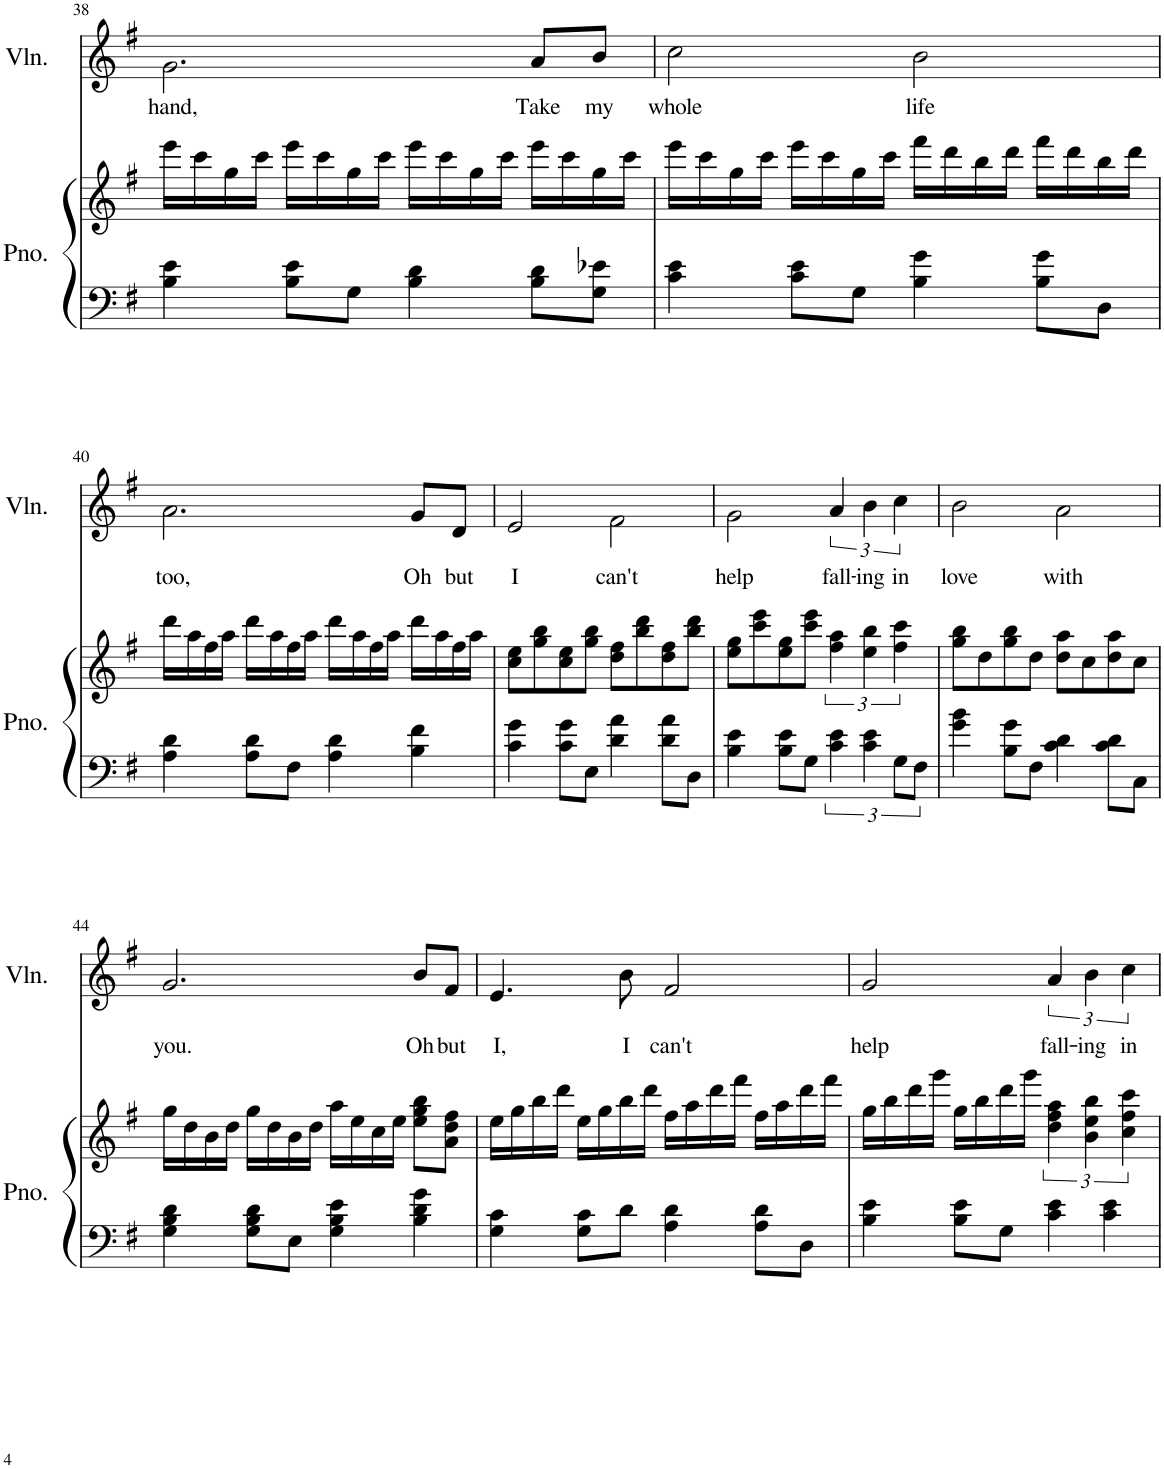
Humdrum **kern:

**kern	**kern	**kern	**text
*part2	*part2	*part1	*part1
*staff3	*staff2	*staff1	*staff1
*I"Piano	*	*I"Violin	*
*I'Pno.	*	*I'Vln.	*
!!LO:PB:g=z
*clefF4	*clefG2	*clefG2	*
*k[f#]	*k[f#]	*k[f#]	*
*M4/4	*M4/4	*M4/4	*
=38	=38	=38	=38
!	!	!	!LO:LY:b
4B\ 4e\	16eee\LL	2.g\	hand,
.	16ccc\	.	.
.	16gg\	.	.
.	16ccc\JJ	.	.
8B\ 8e\L	16eee\LL	.	.
.	16ccc\	.	.
8G\J	16gg\	.	.
.	16ccc\JJ	.	.
4B\ 4d\	16eee\LL	.	.
.	16ccc\	.	.
.	16gg\	.	.
.	16ccc\JJ	.	.
!	!	!	!LO:LY:b
8B\ 8d\L	16eee\LL	8a/L	Take
.	16ccc\	.	.
!	!	!	!LO:LY:b
8G\ 8e-X\J	16gg\	8b/J	my
.	16ccc\JJ	.	.
=39	=39	=39	=39
!	!	!	!LO:LY:b
4c\ 4e\	16eee\LL	2cc\	whole
.	16ccc\	.	.
.	16gg\	.	.
.	16ccc\JJ	.	.
8c\ 8e\L	16eee\LL	.	.
.	16ccc\	.	.
8G\J	16gg\	.	.
.	16ccc\JJ	.	.
!	!	!	!LO:LY:b
4B\ 4g\	16fff#\LL	2b\	life
.	16ddd\	.	.
.	16bb\	.	.
.	16ddd\JJ	.	.
8B\ 8g\L	16fff#\LL	.	.
.	16ddd\	.	.
8D\J	16bb\	.	.
.	16ddd\JJ	.	.
!!LO:LB:g=z
=40	=40	=40	=40
!	!	!	!LO:LY:b
4A\ 4d\	16ddd\LL	2.a\	too,
.	16aa\	.	.
.	16ff#\	.	.
.	16aa\JJ	.	.
8A\ 8d\L	16ddd\LL	.	.
.	16aa\	.	.
8F#\J	16ff#\	.	.
.	16aa\JJ	.	.
4A\ 4d\	16ddd\LL	.	.
.	16aa\	.	.
.	16ff#\	.	.
.	16aa\JJ	.	.
!	!	!	!LO:LY:b
4B\ 4f#\	16ddd\LL	8g/L	Oh
.	16aa\	.	.
!	!	!	!LO:LY:b
.	16ff#\	8d/J	but
.	16aa\JJ	.	.
=41	=41	=41	=41
!	!	!	!LO:LY:b
4c\ 4g\	8cc\ 8ee\L	2e/	I
.	8gg\ 8bb\	.	.
8c\ 8g\L	8cc\ 8ee\	.	.
8E\J	8gg\ 8bb\J	.	.
!	!	!	!LO:LY:b
4d\ 4a\	8dd\ 8ff#\L	2f#\	can't
.	8bb\ 8ddd\	.	.
8d\ 8a\L	8dd\ 8ff#\	.	.
8D\J	8bb\ 8ddd\J	.	.
=42	=42	=42	=42
!	!	!	!LO:LY:b
4B\ 4e\	8ee\ 8gg\L	2g\	help
.	8ccc\ 8eee\	.	.
8B\ 8e\L	8ee\ 8gg\	.	.
8G\J	8ccc\ 8eee\J	.	.
!	!	!	!LO:LY:b
6c\ 6e\	6ff#\ 6aa\	6a/	fall-
!	!	!	!LO:LY:b
6c\ 6e\	6ee\ 6bb\	6b\	-ing
!	!	!	!LO:LY:b
12G\L	6ff#\ 6ccc\	6cc\	in
12F#\J	.	.	.
=43	=43	=43	=43
!	!	!	!LO:LY:b
4g\ 4b\	8gg\ 8bb\L	2b\	love
.	8dd\	.	.
8B\ 8g\L	8gg\ 8bb\	.	.
8F#\J	8dd\J	.	.
!	!	!	!LO:LY:b
4c\ 4d\	8dd\ 8aa\L	2a\	with
.	8cc\	.	.
8c\ 8d\L	8dd\ 8aa\	.	.
8C\J	8cc\J	.	.
!!LO:LB:g=z
=44	=44	=44	=44
!	!	!	!LO:LY:b
4G\ 4B\ 4d\	16gg\LL	2.g/	you.
.	16dd\	.	.
.	16b\	.	.
.	16dd\JJ	.	.
8G\ 8B\ 8d\L	16gg\LL	.	.
.	16dd\	.	.
8E\J	16b\	.	.
.	16dd\JJ	.	.
4G\ 4B\ 4e\	16aa\LL	.	.
.	16ee\	.	.
.	16cc\	.	.
.	16ee\JJ	.	.
!	!	!	!LO:LY:b
4B\ 4d\ 4g\	8ee\ 8gg\ 8bb\L	8b/L	Oh
!	!	!	!LO:LY:b
.	8a\ 8dd\ 8ff#\J	8f#/J	but
=45	=45	=45	=45
!	!	!	!LO:LY:b
4G\ 4c\	16ee\LL	4.e/	I,
.	16gg\	.	.
.	16bb\	.	.
.	16ddd\JJ	.	.
8G\ 8c\L	16ee\LL	.	.
.	16gg\	.	.
!	!	!	!LO:LY:b
8d\J	16bb\	8b\	I
.	16ddd\JJ	.	.
!	!	!	!LO:LY:b
4A\ 4d\	16ff#\LL	2f#/	can't
.	16aa\	.	.
.	16ddd\	.	.
.	16fff#\JJ	.	.
8A\ 8d\L	16ff#\LL	.	.
.	16aa\	.	.
8D\J	16ddd\	.	.
.	16fff#\JJ	.	.
=46	=46	=46	=46
!	!	!	!LO:LY:b
4B\ 4e\	16gg\LL	2g/	help
.	16bb\	.	.
.	16ddd\	.	.
.	16ggg\JJ	.	.
8B\ 8e\L	16gg\LL	.	.
.	16bb\	.	.
8G\J	16ddd\	.	.
.	16ggg\JJ	.	.
!	!	!	!LO:LY:b
4c\ 4e\	6dd\ 6ff#\ 6aa\	6a/	fall-
!	!	!	!LO:LY:b
.	6b\ 6ee\ 6bb\	6b\	-ing
4c\ 4e\	.	.	.
!	!	!	!LO:LY:b
.	6cc\ 6ff#\ 6ccc\	6cc\	in
=	=	=	=
*-	*-	*-	*-
